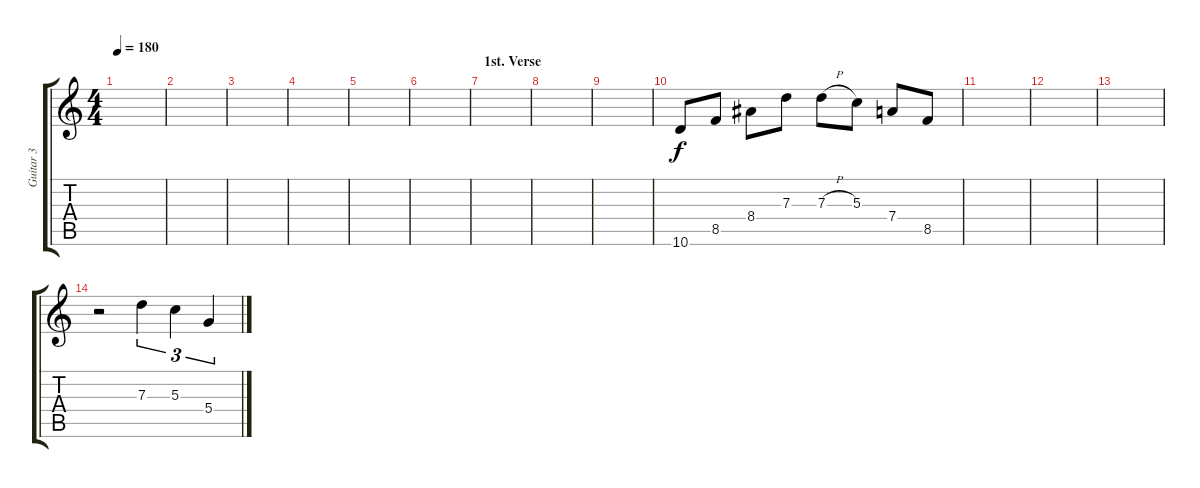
\track ("Guitar 3" "Guitar 3") {instrument distortionguitar}
\staff {score tabs}
\tuning (E4 B3 G3 D3 A2 E2) {hide}
\ts (4 4)
\tempo 180
\clef g2
\ks c
|
|
|
|
|
|
\section ("" "1st. Verse")
|
|
|
10.6.8 8.5.8 8.4.8 7.3.8 7.3{h}.8 5.3.8 7.4.8 8.5.8 |
|
|
|
r.2 7.3.4{tu (3 2)} 5.3.4{tu (3 2)} 5.4.4{tu (3 2)}
